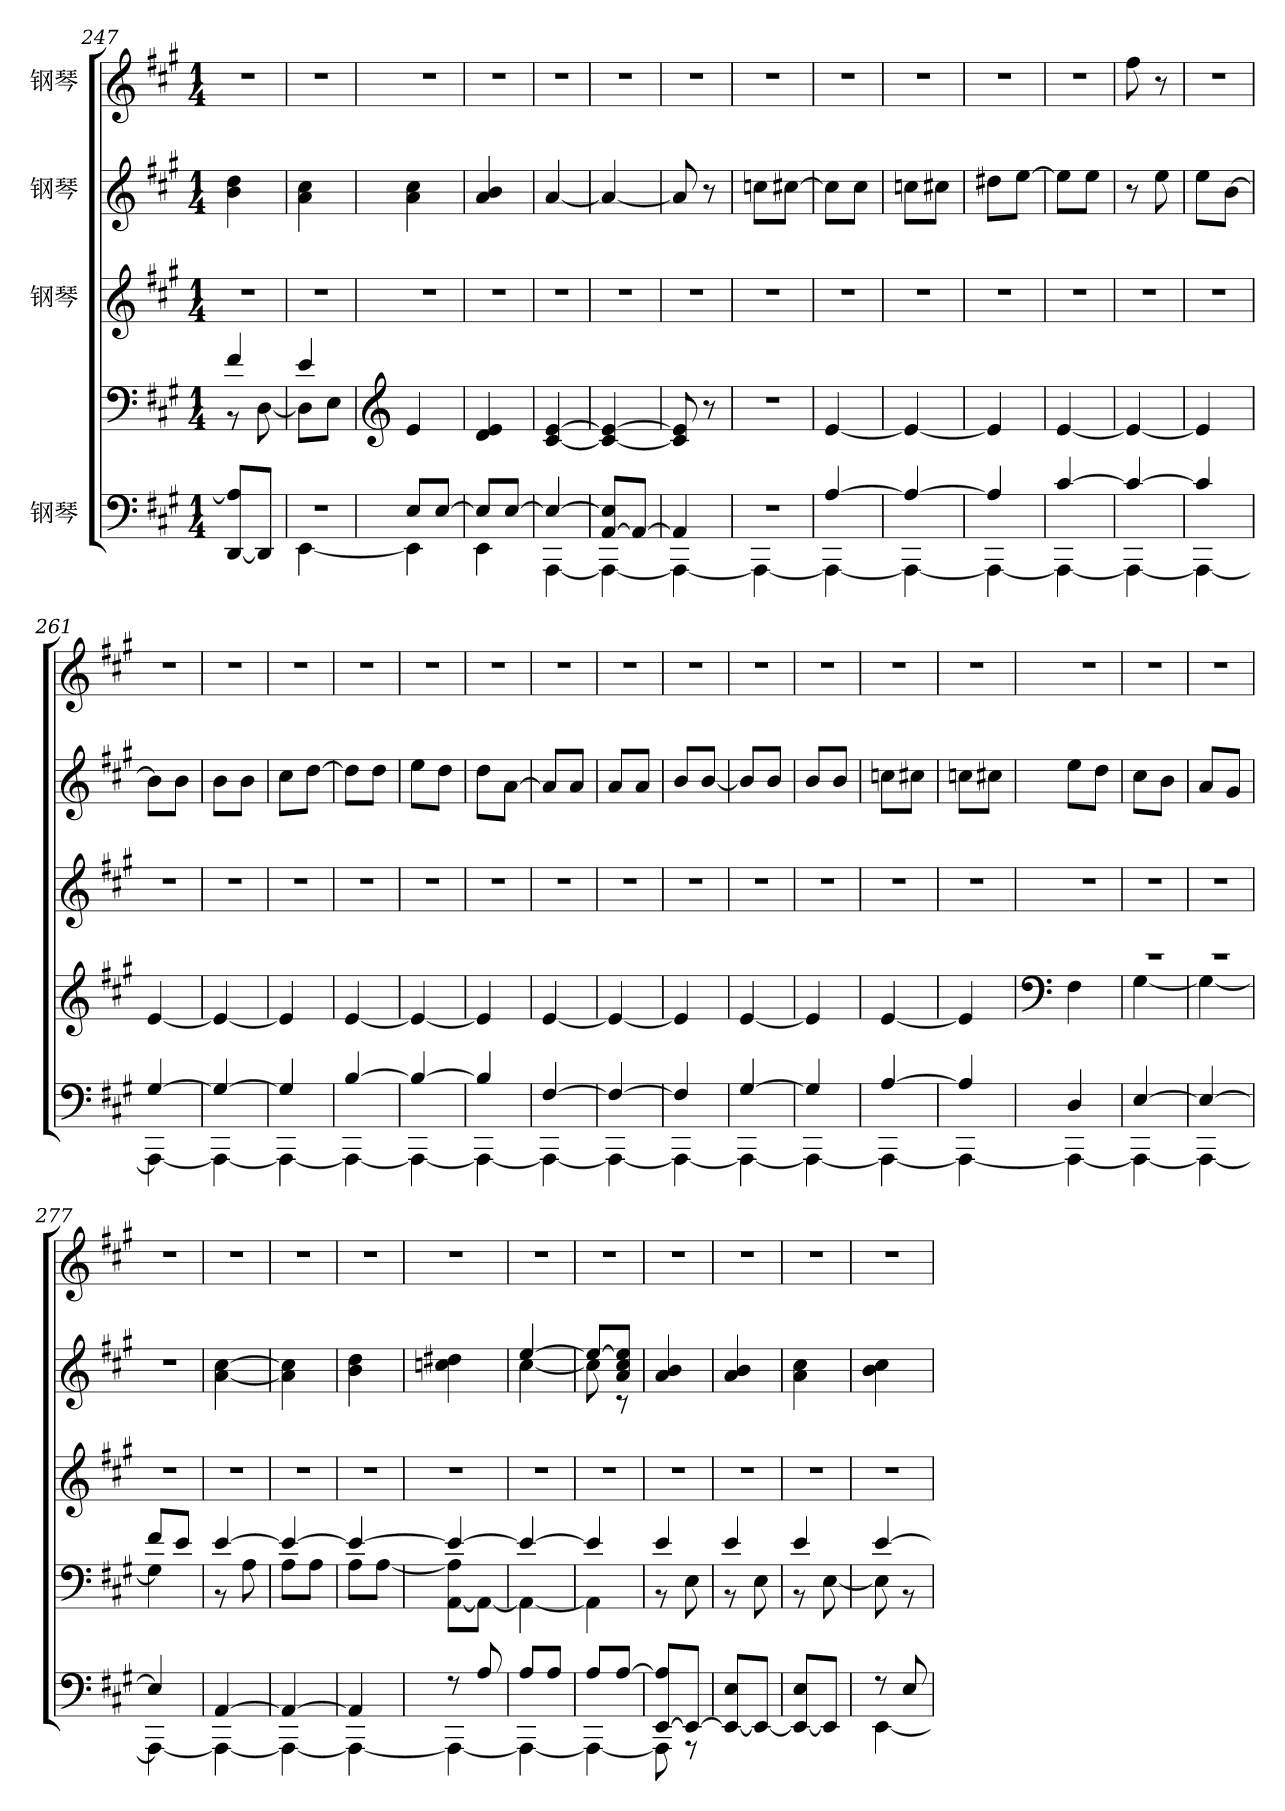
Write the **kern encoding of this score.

**kern	**kern	**kern	**kern	**kern
*part4	*part4	*part3	*part2	*part1
*staff5	*staff4	*staff3	*staff2	*staff1
*I"钢琴	*	*I"钢琴	*I"钢琴	*I"钢琴
*clefF4	*clefF4	*clefG2	*clefG2	*clefG2
*k[f#c#g#]	*k[f#c#g#]	*k[f#c#g#]	*k[f#c#g#]	*k[f#c#g#]
*M1/4	*M1/4	*M1/4	*M1/4	*M1/4
=247	=247	=247	=247	=247
*	*^	*	*	*
[8DD/ 8A/]L	4f#/	8r	4r	4b\ 4dd\	4r
8DD/J]	.	[8D\	.	.	.
=248	=248	=248	=248	=248	=248
*^	*	*	*	*	*
4r	[4EE\	4e/	8D\L]	4r	4a\ 4cc#\	4r
.	.	.	8E\J	.	.	.
*	*	*v	*v	*	*	*
=249	=249	=249	=249	=249	=249
*	*	*clefG2	*	*	*
8E/L	4EE\]	4e/	4r	4a\ 4cc#\	4r
[8E/J	.	.	.	.	.
=250	=250	=250	=250	=250	=250
8E/L]	4EE\	4d/ 4e/	4r	4a/ 4b/	4r
[8E/J	.	.	.	.	.
=251	=251	=251	=251	=251	=251
4E/_	[4AAA\	[4c#/ [4e/	4r	[4a/	4r
!!LO:LB:g=z
=252	=252	=252	=252	=252	=252
[8AA/ 8E/]L	4AAA\_	4c#/_ 4e/_	4r	4a/_	4r
8AA/J_	.	.	.	.	.
=253	=253	=253	=253	=253	=253
4AA/]	4AAA\_	8c#/] 8e/]	4r	8a/]	4r
.	.	8r	.	8r	.
=254	=254	=254	=254	=254	=254
4r	4AAA\_	4r	4r	8ccn\L	4r
.	.	.	.	[8cc#X\J	.
=255	=255	=255	=255	=255	=255
[4A/	4AAA\_	[4e/	4r	8cc#\L]	4r
.	.	.	.	8cc#\J	.
=256	=256	=256	=256	=256	=256
4A/_	4AAA\_	4e/_	4r	8ccn\L	4r
.	.	.	.	8cc#X\J	.
=257	=257	=257	=257	=257	=257
4A/]	4AAA\_	4e/]	4r	8dd#X\L	4r
.	.	.	.	[8ee\J	.
=258	=258	=258	=258	=258	=258
[4c#/	4AAA\_	[4e/	4r	8ee\L]	4r
.	.	.	.	8ee\J	.
=259	=259	=259	=259	=259	=259
4c#/_	4AAA\_	4e/_	4r	8r	8ff#\
.	.	.	.	8ee\	8r
=260	=260	=260	=260	=260	=260
4c#/]	4AAA\_	4e/]	4r	8ee\L	4r
.	.	.	.	[8b\J	.
=261	=261	=261	=261	=261	=261
[4G#/	4AAA\_	[4e/	4r	8b\L]	4r
.	.	.	.	8b\J	.
=262	=262	=262	=262	=262	=262
4G#/_	4AAA\_	4e/_	4r	8b\L	4r
.	.	.	.	8b\J	.
!!LO:PB:g=z
=263	=263	=263	=263	=263	=263
4G#/]	4AAA\_	4e/]	4r	8cc#\L	4r
.	.	.	.	[8dd\J	.
=264	=264	=264	=264	=264	=264
[4B/	4AAA\_	[4e/	4r	8dd\L]	4r
.	.	.	.	8dd\J	.
=265	=265	=265	=265	=265	=265
4B/_	4AAA\_	4e/_	4r	8ee\L	4r
.	.	.	.	8dd\J	.
=266	=266	=266	=266	=266	=266
4B/]	4AAA\_	4e/]	4r	8dd\L	4r
.	.	.	.	[8a\J	.
=267	=267	=267	=267	=267	=267
[4F#/	4AAA\_	[4e/	4r	8a/L]	4r
.	.	.	.	8a/J	.
=268	=268	=268	=268	=268	=268
4F#/_	4AAA\_	4e/_	4r	8a/L	4r
.	.	.	.	8a/J	.
=269	=269	=269	=269	=269	=269
4F#/]	4AAA\_	4e/]	4r	8b/L	4r
.	.	.	.	[8b/J	.
=270	=270	=270	=270	=270	=270
[4G#/	4AAA\_	[4e/	4r	8b/L]	4r
.	.	.	.	8b/J	.
=271	=271	=271	=271	=271	=271
4G#/]	4AAA\_	4e/]	4r	8b/L	4r
.	.	.	.	8b/J	.
=272	=272	=272	=272	=272	=272
[4A/	4AAA\_	[4e/	4r	8ccn\L	4r
.	.	.	.	8cc#X\J	.
=273	=273	=273	=273	=273	=273
4A/]	4AAA\_	4e/]	4r	8ccn\L	4r
.	.	.	.	8cc#X\J	.
!!LO:LB:g=z
=274	=274	=274	=274	=274	=274
*	*	*clefF4	*	*	*
4D/	4AAA\_	4F#\	4r	8ee\L	4r
.	.	.	.	8dd\J	.
=275	=275	=275	=275	=275	=275
*	*	*^	*	*	*
[4E/	4AAA\_	4r	[4G#\	4r	8cc#\L	4r
.	.	.	.	.	8b\J	.
=276	=276	=276	=276	=276	=276	=276
4E/_	4AAA\_	4r	4G#\_	4r	8a/L	4r
.	.	.	.	.	8g#/J	.
=277	=277	=277	=277	=277	=277	=277
4E/]	4AAA\_	8f#/L	4G#\]	4r	4r	4r
.	.	8e/J	.	.	.	.
=278	=278	=278	=278	=278	=278	=278
[4AA/	4AAA\_	[4e/	8r	4r	[4a\ [4cc#\	4r
.	.	.	8A\	.	.	.
=279	=279	=279	=279	=279	=279	=279
4AA/_	4AAA\_	4e/_	8A\L	4r	4a\] 4cc#\]	4r
.	.	.	8A\J	.	.	.
=280	=280	=280	=280	=280	=280	=280
4AA/]	4AAA\_	4e/_	8A\L	4r	4b\ 4dd\	4r
.	.	.	[8A\J	.	.	.
=281	=281	=281	=281	=281	=281	=281
8r	4AAA\_	4e/_	[8AA\ 8A\]L	4r	4ccn\ 4dd#X\	4r
8A/	.	.	8AA\J_	.	.	.
=282	=282	=282	=282	=282	=282	=282
*	*	*	*	*	*^	*
8A/L	4AAA\_	4e/_	4AA\_	4r	[4ee/	[4cc#\	4r
8A/J	.	.	.	.	.	.	.
=283	=283	=283	=283	=283	=283	=283	=283
8A/L	4AAA\_	4e/]	4AA\]	4r	8ee/L_	8cc#\]	4r
[8A/J	.	.	.	.	8a/ 8cc#/ 8ee/]J	8r	.
*	*	*	*	*	*v	*v	*
=284	=284	=284	=284	=284	=284	=284
[8EE/ 8A/]L	8AAA\]	4e/	8r	4r	4a/ 4b/	4r
8EE/J_	8r	.	8E\	.	.	.
*v	*v	*	*	*	*	*
!!LO:PB:g=z
=285	=285	=285	=285	=285	=285
8EE/_ 8E/L	4e/	8r	4r	4a/ 4b/	4r
8EE/J_	.	8E\	.	.	.
=286	=286	=286	=286	=286	=286
8EE/_ 8E/L	4e/	8r	4r	4a\ 4cc#\	4r
8EE/J]	.	[8E\	.	.	.
=287	=287	=287	=287	=287	=287
*^	*	*	*	*	*
8r	[4EE\	[4e/	8E\]	4r	4b\ 4cc#\	4r
8E/	.	.	8r	.	.	.
*v	*v	*	*	*	*	*
*	*v	*v	*	*	*
=	=	=	=	=
*-	*-	*-	*-	*-
